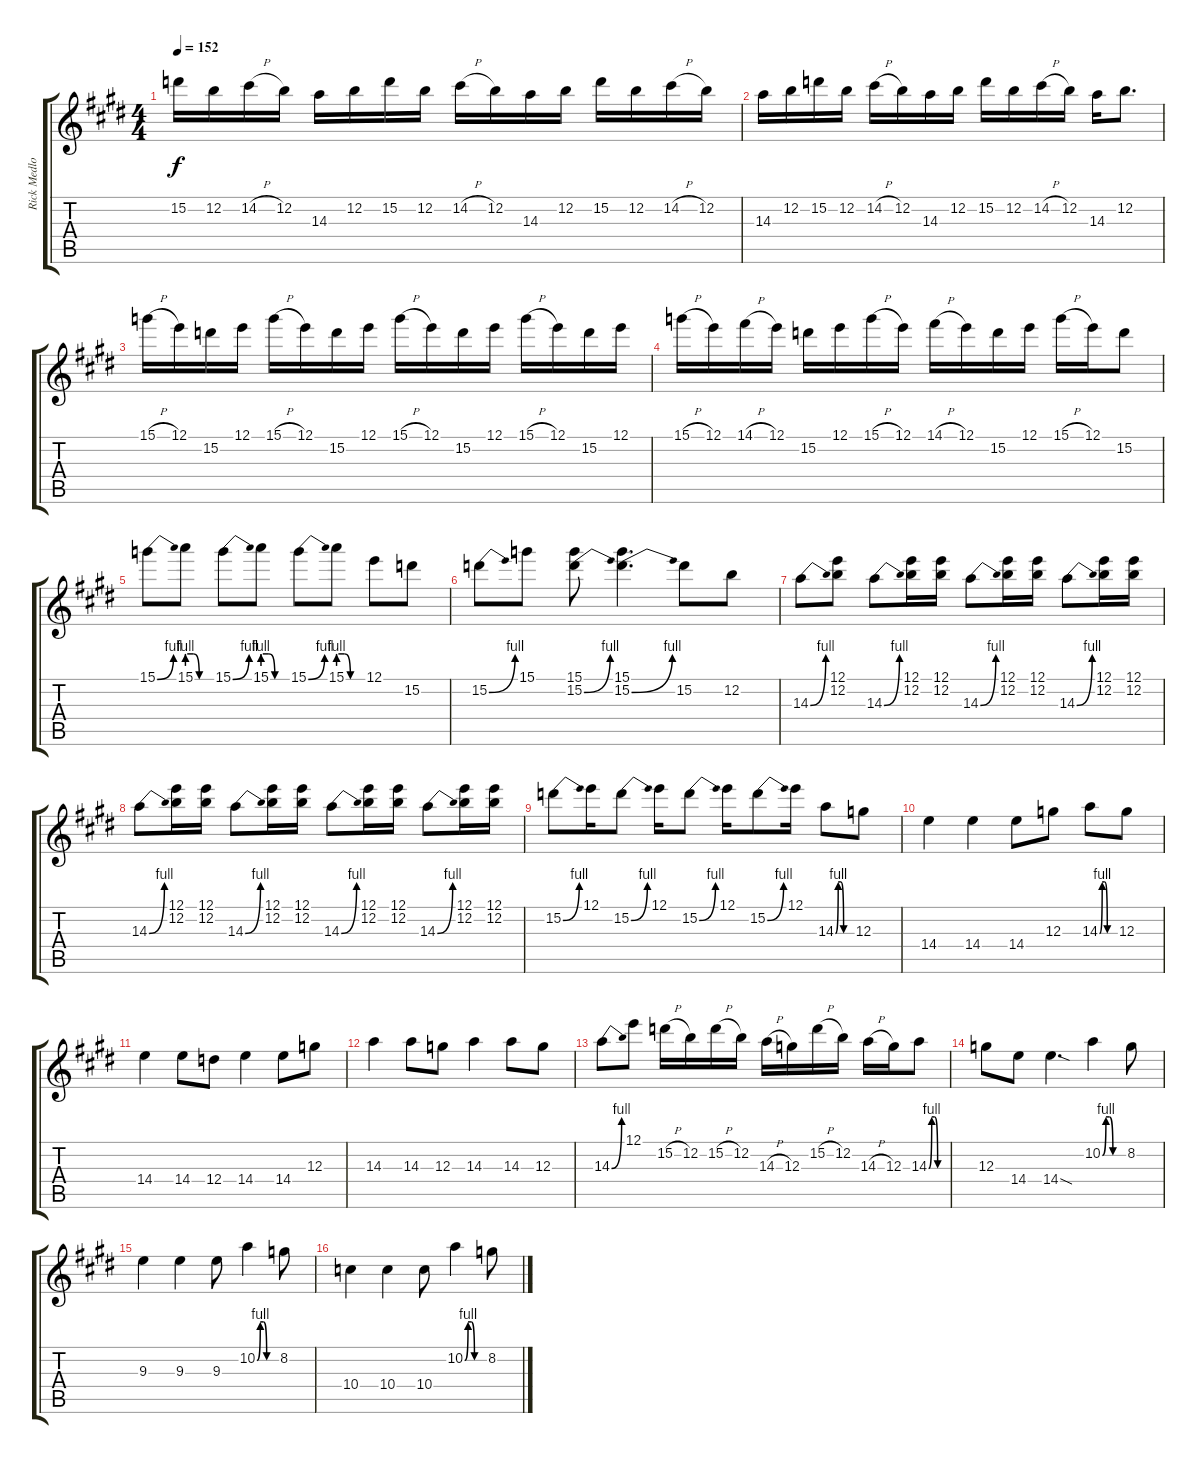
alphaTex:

\track ("Rick Medlocke Guitar" "Rick Medlo") {instrument electricguitarclean}
\staff {score tabs}
\tuning (E4 B3 G3 D3 A2 E2) {hide}
\ts (4 4)
\tempo 152
\clef g2
\ks c#minor
15.2.16{dy f} 12.2.16 14.2{h}.16 12.2.16 14.3.16 12.2.16 15.2.16 12.2.16 14.2{h}.16 12.2.16 14.3.16 12.2.16 15.2.16 12.2.16 14.2{h}.16 12.2.16 |
14.3.16 12.2.16 15.2.16 12.2.16 14.2{h}.16 12.2.16 14.3.16 12.2.16 15.2.16 12.2.16 14.2{h}.16 12.2.16 14.3.16 12.2.8{d} |
15.1{h}.16 12.1.16 15.2.16 12.1.16 15.1{h}.16 12.1.16 15.2.16 12.1.16 15.1{h}.16 12.1.16 15.2.16 12.1.16 15.1{h}.16 12.1.16 15.2.16 12.1.16 |
15.1{h}.16 12.1.16 14.1{h}.16 12.1.16 15.2.16 12.1.16 15.1{h}.16 12.1.16 14.1{h}.16 12.1.16 15.2.16 12.1.16 15.1{h}.16 12.1.16 15.2.8 |
15.1{be (bend 0 0 60 4)}.8 15.1{be (custom 0 4 15 4 30 0 60 0)}.8 15.1{be (bend 0 0 60 4)}.8 15.1{be (custom 0 4 15 4 30 0 60 0)}.8 15.1{be (bend 0 0 60 4)}.8 15.1{be (custom 0 4 15 4 30 0 60 0)}.8 12.1.8 15.2.8 |
15.2{be (bend 0 0 60 4)}.8 15.1.8 (15.1 15.2{be (bend 0 0 60 4)}).8 (15.1 15.2{be (bend 0 0 60 4)}).4{d} 15.2.8 12.2.8 |
14.3{be (bend 0 0 60 4)}.8 (12.1 12.2).8 14.3{be (bend 0 0 60 4)}.8 (12.1 12.2).16 (12.1 12.2).16 14.3{be (bend 0 0 60 4)}.8 (12.1 12.2).16 (12.1 12.2).16 14.3{be (bend 0 0 60 4)}.8 (12.1 12.2).16 (12.1 12.2).16 |
14.3{be (bend 0 0 60 4)}.8 (12.1 12.2).16 (12.1 12.2).16 14.3{be (bend 0 0 60 4)}.8 (12.1 12.2).16 (12.1 12.2).16 14.3{be (bend 0 0 60 4)}.8 (12.1 12.2).16 (12.1 12.2).16 14.3{be (bend 0 0 60 4)}.8 (12.1 12.2).16 (12.1 12.2).16 |
15.2{be (bend 0 0 60 4)}.8 12.1.16 15.2{be (bend 0 0 60 4)}.8 12.1.16 15.2{be (bend 0 0 60 4)}.8 12.1.16 15.2{be (bend 0 0 60 4)}.8 12.1.16 14.3{be (custom 0 0 10 4 20 4 30 0 60 0)}.8 12.3.8 |
14.4.4 14.4.4 14.4.8 12.3.8 14.3{be (custom 0 0 10 4 20 4 30 0 60 0)}.8 12.3.8 |
14.4.4 14.4.8 12.4.8 14.4.4 14.4.8 12.3.8 |
14.3.4 14.3.8 12.3.8 14.3.4 14.3.8 12.3.8 |
14.3{be (bend 0 0 60 4)}.8 12.1.8 15.2{h}.16 12.2.16 15.2{h}.16 12.2.16 14.3{h}.16 12.3.16 15.2{h}.16 12.2.16 14.3{h}.16 12.3.16 14.3{be (custom 0 0 10 4 20 4 30 0 60 0)}.8 |
12.3.8 14.4.8 14.4{sod}.4{d} 10.2{be (custom 0 0 10 4 20 4 30 0 60 0)}.4{volume 14 balance 16} 8.2.8 |
9.3.4 9.3.4 9.3.8 10.2{be (custom 0 0 10 4 20 4 30 0 60 0)}.4 8.2.8 |
10.4.4 10.4.4 10.4.8 10.2{be (custom 0 0 10 4 20 4 30 0 60 0)}.4 8.2.8
